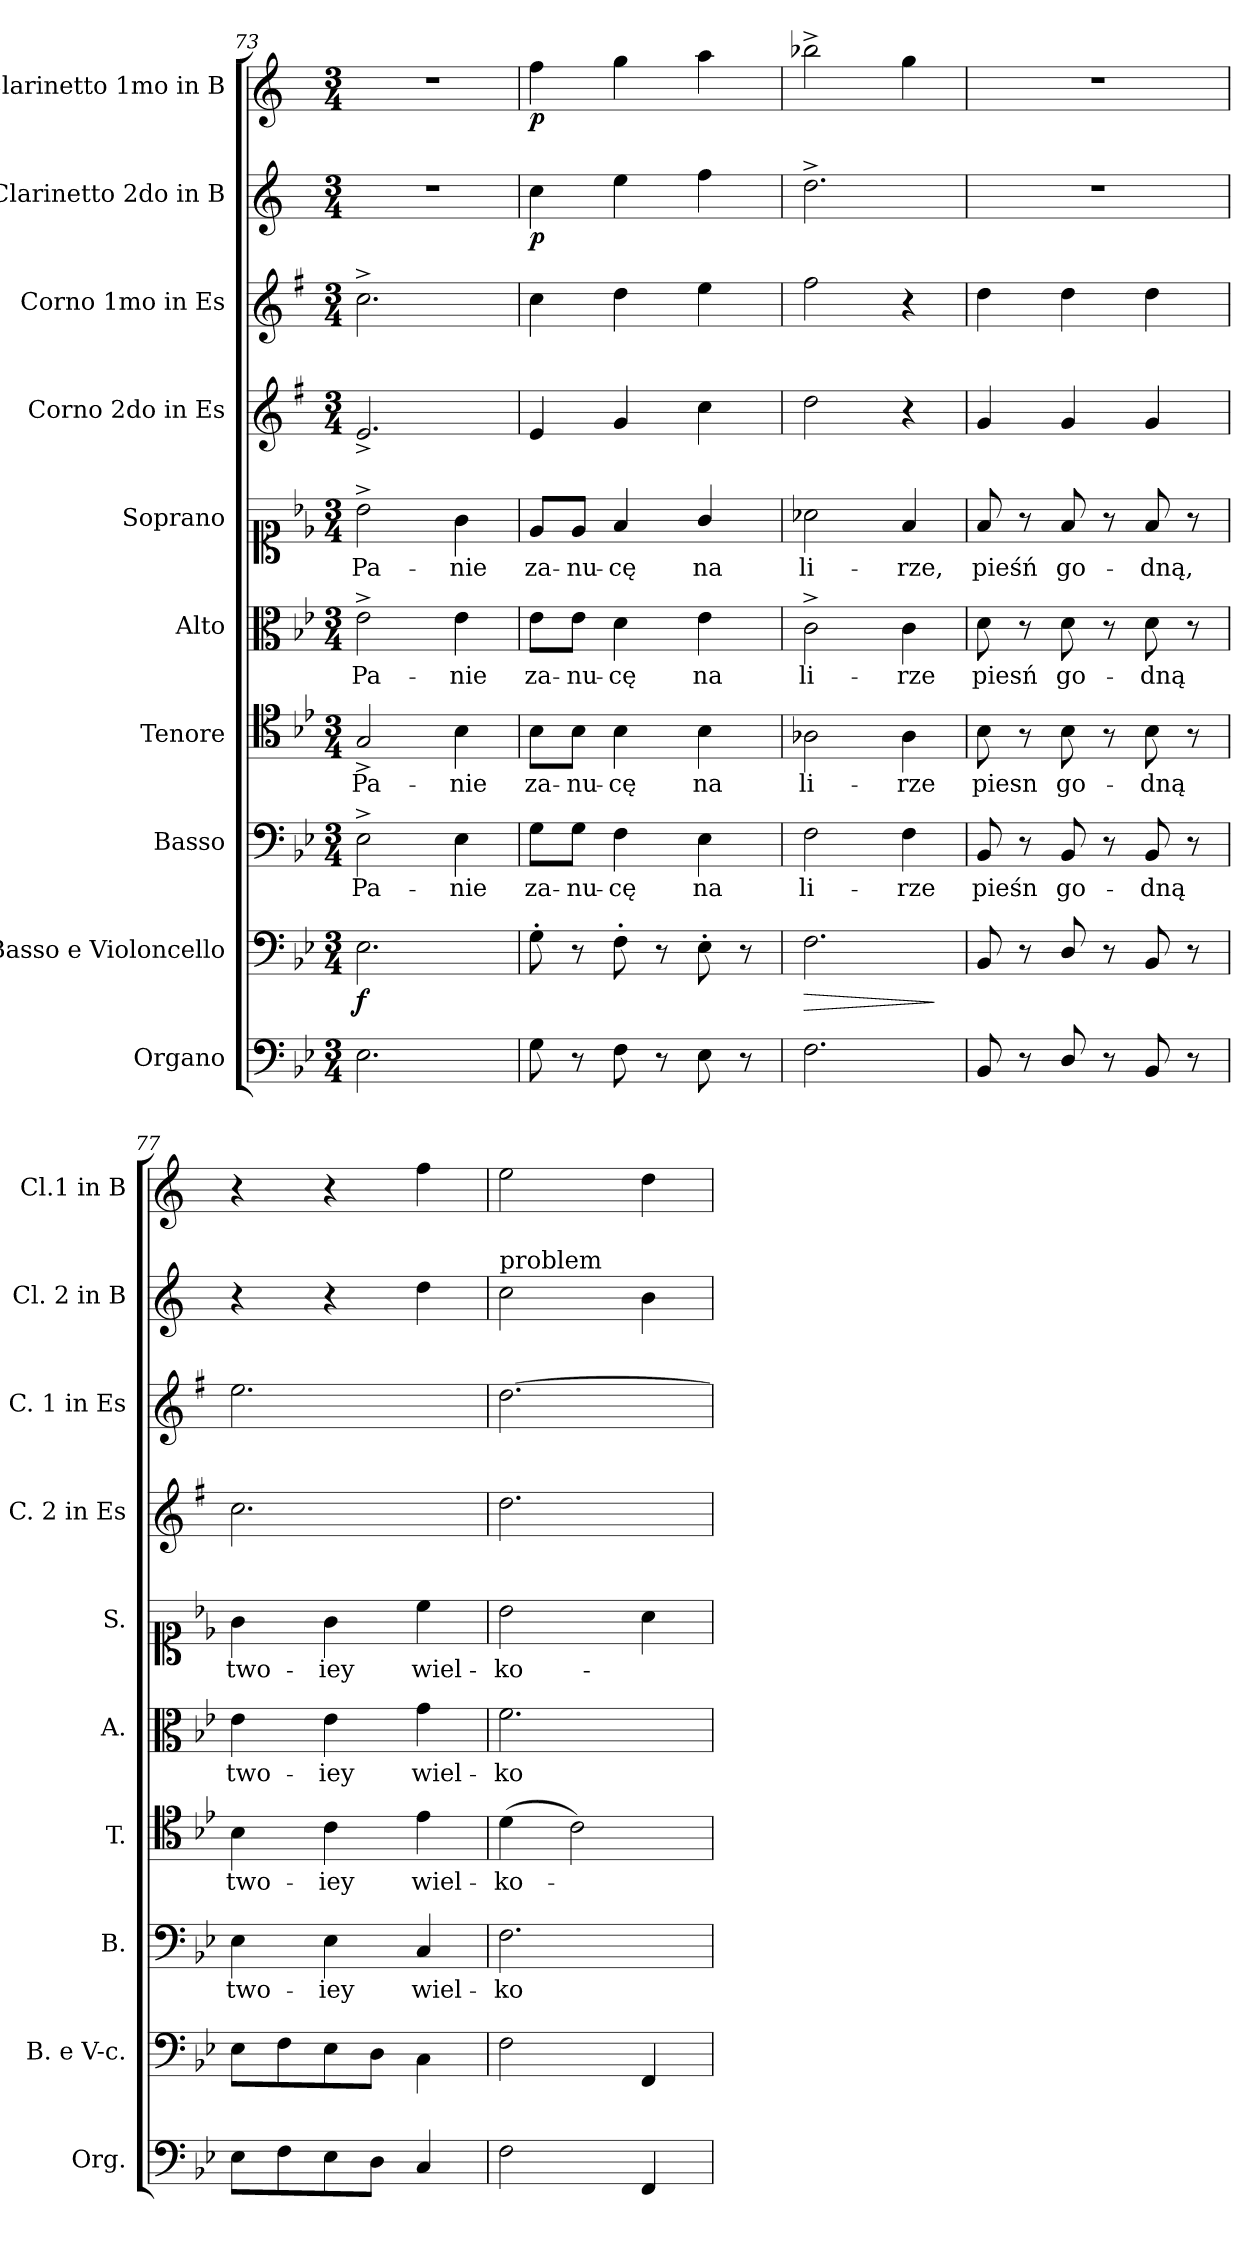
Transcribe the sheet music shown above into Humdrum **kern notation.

**kern	**kern	**dynam	**kern	**text	**kern	**text	**kern	**text	**kern	**text	**kern	**kern	**kern	**dynam	**kern	**dynam
*part10	*part9	*part9	*part8	*part8	*part7	*part7	*part6	*part6	*part5	*part5	*part4	*part3	*part2	*part2	*part1	*part1
*staff10	*staff9	*staff9	*staff8	*staff8	*staff7	*staff7	*staff6	*staff6	*staff5	*staff5	*staff4	*staff3	*staff2	*staff2	*staff1	*staff1
*I"Organo	*I"Basso e Violoncello	*	*I"Basso	*	*I"Tenore	*	*I"Alto	*	*I"Soprano	*	*I"Corno 2do in Es	*I"Corno 1mo in Es	*I"Clarinetto 2do in B	*	*I"Clarinetto 1mo in B	*
*I'Org.	*I'B. e V-c.	*	*I'B.	*	*I'T.	*	*I'A.	*	*I'S.	*	*I'C. 2 in Es	*I'C. 1 in Es	*I'Cl. 2 in B	*	*I'Cl.1 in B	*
*clefF4	*clefF4	*	*clefF4	*	*clefC4	*	*clefC3	*	*clefC1	*	*clefG2	*clefG2	*clefG2	*	*clefG2	*
*	*	*	*	*	*	*	*	*	*	*	*ITrd5c9	*ITrd5c9	*ITrd1c2	*	*ITrd1c2	*
*k[b-e-]	*k[b-e-]	*	*k[b-e-]	*	*k[b-e-]	*	*k[b-e-]	*	*k[b-e-]	*	*k[b-e-]	*k[b-e-]	*k[b-e-]	*	*k[b-e-]	*
*M3/4	*M3/4	*	*M3/4	*	*M3/4	*	*M3/4	*	*M3/4	*	*M3/4	*M3/4	*M3/4	*	*M3/4	*
=73	=73	=73	=73	=73	=73	=73	=73	=73	=73	=73	=73	=73	=73	=73	=73	=73
2.E-\	2.E-\	f	2E-^\	Pa-	2G^>/	Pa-	2e-^\	Pa-	2b-^\	Pa-	2.G^</	2.e-^<\	2.r	.	2.r	.
.	.	.	4E-\	-nie	4B-\	-nie	4e-\	-nie	4g\	-nie	.	.	.	.	.	.
=74	=74	=74	=74	=74	=74	=74	=74	=74	=74	=74	=74	=74	=74	=74	=74	=74
8G\	8G'\	.	8G\L	za-	8B-\L	za-	8e-\L	za-	8e-/L	za-	4G/	4e-\	4b-\	p	4ee-\	p
8r	8r	.	8G\J	-nu-	8B-\J	-nu-	8e-\J	-nu-	8e-/J	-nu-	.	.	.	.	.	.
8F\	8F'\	.	4F\	-cę	4B-\	-cę	4d\	-cę	4f/	-cę	4B-/	4f\	4dd\	.	4ff\	.
8r	8r	.	.	.	.	.	.	.	.	.	.	.	.	.	.	.
8E-\	8E-'\	.	4E-\	na	4B-\	na	4e-\	na	4g/	na	4e-\	4g\	4ee-\	.	4gg\	.
8r	8r	.	.	.	.	.	.	.	.	.	.	.	.	.	.	.
=75	=75	=75	=75	=75	=75	=75	=75	=75	=75	=75	=75	=75	=75	=75	=75	=75
!	!	!LO:HP:b	!	!	!	!	!	!	!	!	!	!	!	!	!	!
2.F\	2.F\	>	2F\	li-	2A-X\	li-	2c^\	li-	2a-X\	li-	2f\	2a\	2.cc^<\	.	2aa-X^<\	.
.	.	.	4F\	-rze	4A-\	-rze	4c\	-rze	4f/	-rze,	4r	4r	.	.	4ff\	.
.	.	]	.	.	.	.	.	.	.	.	.	.	.	.	.	.
=76	=76	=76	=76	=76	=76	=76	=76	=76	=76	=76	=76	=76	=76	=76	=76	=76
8BB-/	8BB-/	.	8BB-/	pieśn	8B-\	piesn	8d\	piesń	8f/	pieśń	4B-/	4f\	2.r	.	2.r	.
8r	8r	.	8r	.	8r	.	8r	.	8r	.	.	.	.	.	.	.
8D/	8D/	.	8BB-/	go-	8B-\	go-	8d\	go-	8f/	go-	4B-/	4f\	.	.	.	.
8r	8r	.	8r	.	8r	.	8r	.	8r	.	.	.	.	.	.	.
8BB-/	8BB-/	.	8BB-/	-dną	8B-\	-dną	8d\	-dną	8f/	-dną,	4B-/	4f\	.	.	.	.
8r	8r	.	8r	.	8r	.	8r	.	8r	.	.	.	.	.	.	.
=77	=77	=77	=77	=77	=77	=77	=77	=77	=77	=77	=77	=77	=77	=77	=77	=77
8E-\L	8E-\L	.	4E-\	two-	4B-\	two-	4e-\	two-	4g\	two-	2.e-\	2.g\	4r	.	4r	.
8F\	8F\	.	.	.	.	.	.	.	.	.	.	.	.	.	.	.
8E-\	8E-\	.	4E-\	-iey	4c\	-iey	4e-\	-iey	4g\	-iey	.	.	4r	.	4r	.
8D\J	8D\J	.	.	.	.	.	.	.	.	.	.	.	.	.	.	.
4C/	4C\	.	4C/	wiel-	4e-\	wiel-	4g\	wiel-	4cc\	wiel-	.	.	4cc\	.	4ee-\	.
=78	=78	=78	=78	=78	=78	=78	=78	=78	=78	=78	=78	=78	=78	=78	=78	=78
!	!	!	!	!	!	!	!	!	!	!	!	!	!LO:TX:a:t=problem	!	!	!
2F\	2F\	.	2.F\	-ko-	(>4d\	-ko-	2.f\	-ko-	2b-\	-ko-	2.f\	[2.f\	2b-\	.	2dd\	.
.	.	.	.	.	2c\)	.	.	.	.	.	.	.	.	.	.	.
4FF/	4FF/	.	.	.	.	.	.	.	4a\	.	.	.	4a\	.	4cc\	.
=	=	=	=	=	=	=	=	=	=	=	=	=	=	=	=	=
*-	*-	*-	*-	*-	*-	*-	*-	*-	*-	*-	*-	*-	*-	*-	*-	*-
